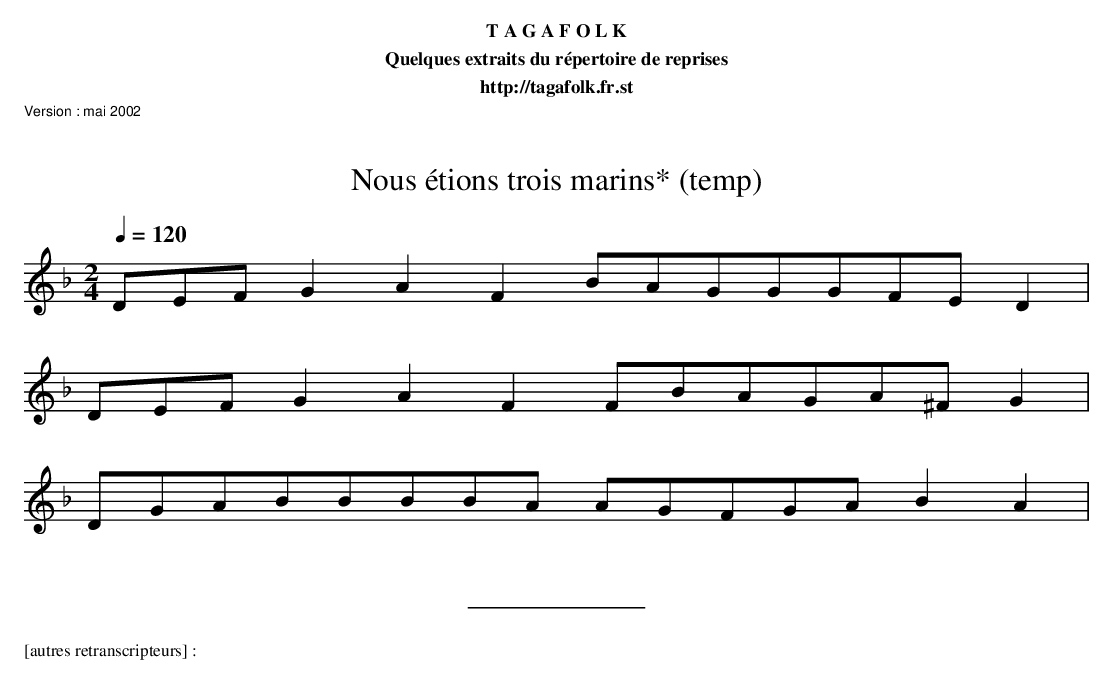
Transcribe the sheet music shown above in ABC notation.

X:1
T:Nous étions trois marins* (temp)
M:2/4
L:1/8
Q:1/4=120
K:F
DEFG2A2F2 BAGGGFED2 |
DEFG2A2F2 FBAGA^FG2 |
DGABBBBA AGFGAB2A2 |
